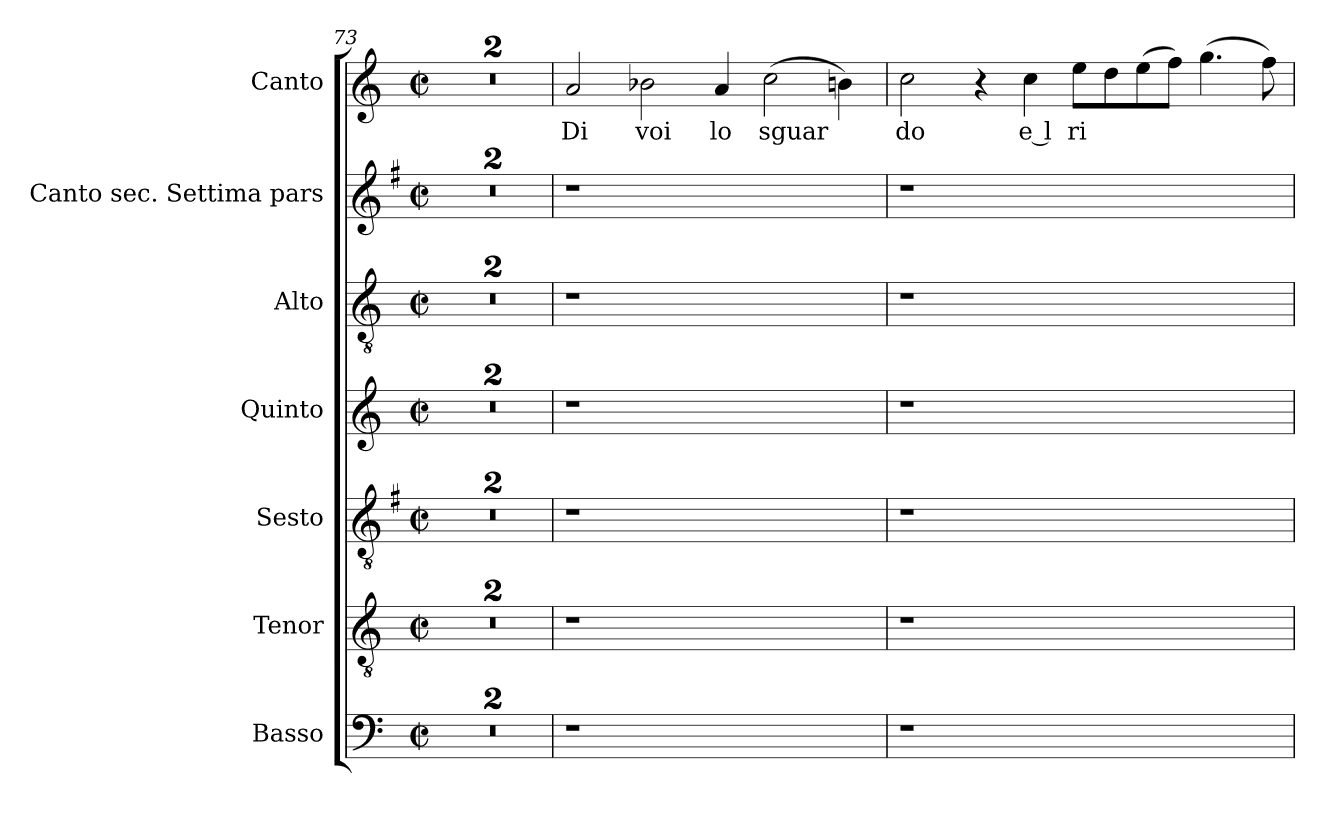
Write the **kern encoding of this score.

**kern	**kern	**kern	**kern	**kern	**kern	**kern	**text
*part7	*part6	*part5	*part4	*part3	*part2	*part1	*part1
*staff7	*staff6	*staff5	*staff4	*staff3	*staff2	*staff1	*staff1
*I"Basso	*I"Tenor	*I"Sesto	*I"Quinto	*I"Alto	*I"Canto sec. Settima pars	*I"Canto	*
*	*I'Tenor	*I'Sesto	*I'Quinto	*I'Alto	*	*I'Canto	*
*clefF4	*clefGv2	*clefGv2	*clefG2	*clefGv2	*clefG2	*clefG2	*
*k[]	*k[]	*k[f#]	*k[]	*k[]	*k[f#]	*k[]	*
*C:	*C:	*G:	*C:	*C:	*G:	*C:	*
*M2/2	*M2/2	*M2/2	*M2/2	*M2/2	*M2/2	*M2/2	*
*met(c|)	*met(c|)	*met(c|)	*met(c|)	*met(c|)	*met(c|)	*met(c|)	*
=73	=73	=73	=73	=73	=73	=73	=73
1r	1r	1r	1r	1r	1r	1r	.
=74	=74	=74	=74	=74	=74	=74	=74
1r	1r	1r	1r	1r	1r	1r	.
=75	=75	=75	=75	=75	=75	=75	=75
!	!	!	!	!	!	!	!LO:LY:b
1r	1r	1r	1r	1r	1r	2a/	Di
!	!	!	!	!	!	!	!LO:LY:b
.	.	.	.	.	.	2b-X\	voi
!	!	!	!	!	!	!	!LO:LY:b
1ryy	1ryy	1ryy	1ryy	1ryy	1ryy	4a/	lo
!	!	!	!	!	!	!	!LO:LY:b
.	.	.	.	.	.	(>2cc\	sguar
.	.	.	.	.	.	4bn\)	.
=76	=76	=76	=76	=76	=76	=76	=76
!	!	!	!	!	!	!	!LO:LY:b
1r	1r	1r	1r	1r	1r	2cc\	do
.	.	.	.	.	.	4r	.
!	!	!	!	!	!	!	!LO:LY:b:rj
.	.	.	.	.	.	4cc\	e l
!	!	!	!	!	!	!	!LO:LY:b
1ryy	1ryy	1ryy	1ryy	1ryy	1ryy	8ee\L	ri
.	.	.	.	.	.	8dd\	.
.	.	.	.	.	.	(>8ee\	.
.	.	.	.	.	.	8ff\J)	.
.	.	.	.	.	.	(>4.gg\	.
.	.	.	.	.	.	8ff\)	.
=	=	=	=	=	=	=	=
*-	*-	*-	*-	*-	*-	*-	*-
